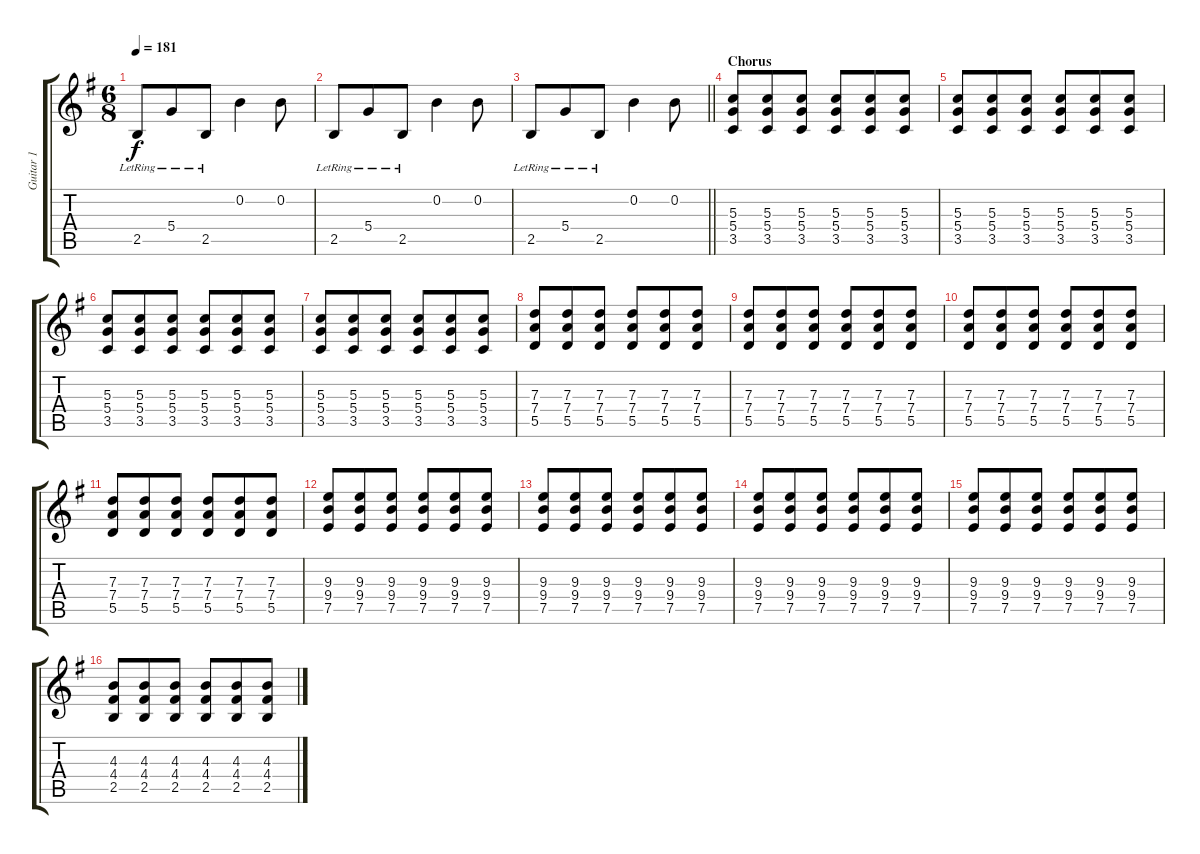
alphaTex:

\track ("Guitar 1" "Guitar 1") {instrument distortionguitar}
\staff {score tabs}
\tuning (E4 B3 G3 D3 A2 E2) {hide}
\ts (6 8)
\tempo 181
\clef g2
\ks eminor
2.5{lr}.8{dy f} 5.4{lr}.8 2.5{lr}.8 0.2.4 0.2.8 |
2.5{lr}.8 5.4{lr}.8 2.5{lr}.8 0.2.4 0.2.8 |
\barLineRight lightlight
2.5{lr}.8 5.4{lr}.8 2.5{lr}.8 0.2.4 0.2.8 |
\section ("" "Chorus")
(5.3 5.4 3.5).8{volume 10 instrument distortionguitar} (5.3 5.4 3.5).8 (5.3 5.4 3.5).8 (5.3 5.4 3.5).8 (5.3 5.4 3.5).8 (5.3 5.4 3.5).8 |
(5.3 5.4 3.5).8 (5.3 5.4 3.5).8 (5.3 5.4 3.5).8 (5.3 5.4 3.5).8 (5.3 5.4 3.5).8 (5.3 5.4 3.5).8 |
(5.3 5.4 3.5).8 (5.3 5.4 3.5).8 (5.3 5.4 3.5).8 (5.3 5.4 3.5).8 (5.3 5.4 3.5).8 (5.3 5.4 3.5).8 |
(5.3 5.4 3.5).8 (5.3 5.4 3.5).8 (5.3 5.4 3.5).8 (5.3 5.4 3.5).8 (5.3 5.4 3.5).8 (5.3 5.4 3.5).8 |
(7.3 7.4 5.5).8 (7.3 7.4 5.5).8 (7.3 7.4 5.5).8 (7.3 7.4 5.5).8 (7.3 7.4 5.5).8 (7.3 7.4 5.5).8 |
(7.3 7.4 5.5).8 (7.3 7.4 5.5).8 (7.3 7.4 5.5).8 (7.3 7.4 5.5).8 (7.3 7.4 5.5).8 (7.3 7.4 5.5).8 |
(7.3 7.4 5.5).8 (7.3 7.4 5.5).8 (7.3 7.4 5.5).8 (7.3 7.4 5.5).8 (7.3 7.4 5.5).8 (7.3 7.4 5.5).8 |
(7.3 7.4 5.5).8 (7.3 7.4 5.5).8 (7.3 7.4 5.5).8 (7.3 7.4 5.5).8 (7.3 7.4 5.5).8 (7.3 7.4 5.5).8 |
(9.3 9.4 7.5).8 (9.3 9.4 7.5).8 (9.3 9.4 7.5).8 (9.3 9.4 7.5).8 (9.3 9.4 7.5).8 (9.3 9.4 7.5).8 |
(9.3 9.4 7.5).8 (9.3 9.4 7.5).8 (9.3 9.4 7.5).8 (9.3 9.4 7.5).8 (9.3 9.4 7.5).8 (9.3 9.4 7.5).8 |
(9.3 9.4 7.5).8 (9.3 9.4 7.5).8 (9.3 9.4 7.5).8 (9.3 9.4 7.5).8 (9.3 9.4 7.5).8 (9.3 9.4 7.5).8 |
(9.3 9.4 7.5).8 (9.3 9.4 7.5).8 (9.3 9.4 7.5).8 (9.3 9.4 7.5).8 (9.3 9.4 7.5).8 (9.3 9.4 7.5).8 |
(4.3 4.4 2.5).8 (4.3 4.4 2.5).8 (4.3 4.4 2.5).8 (4.3 4.4 2.5).8 (4.3 4.4 2.5).8 (4.3 4.4 2.5).8
